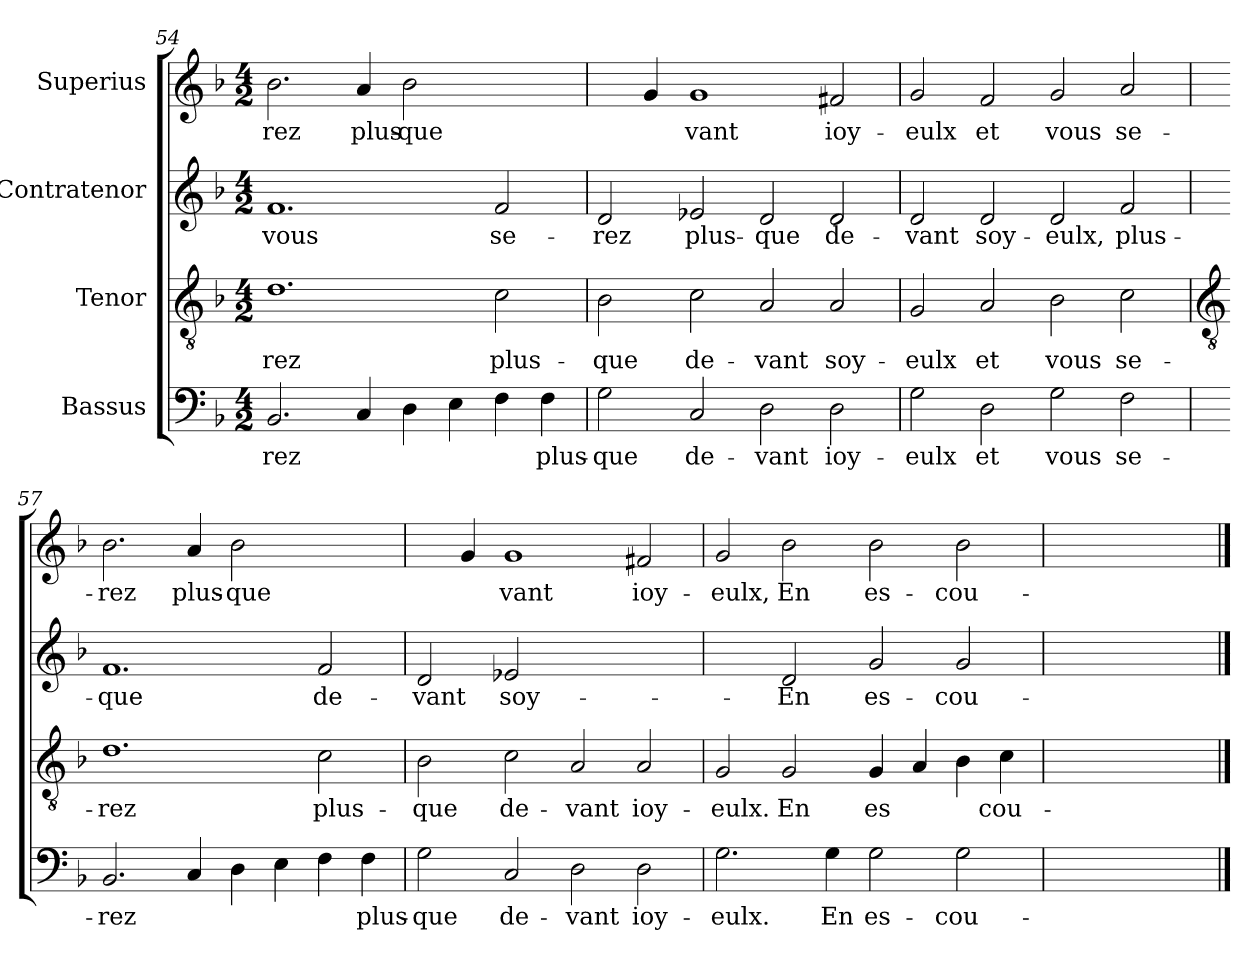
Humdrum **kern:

**kern	**text	**kern	**text	**kern	**text	**kern	**text
*part4	*part4	*part3	*part3	*part2	*part2	*part1	*part1
*staff4	*staff4	*staff3	*staff3	*staff2	*staff2	*staff1	*staff1
*I"Bassus	*	*I"Tenor	*	*I"Contratenor	*	*I"Superius	*
!!LO:LB:g=z
*clefF4	*	*clefGv2	*	*clefG2	*	*clefG2	*
*k[b-]	*	*k[b-]	*	*k[b-]	*	*k[b-]	*
*F:	*	*F:	*	*F:	*	*F:	*
*M4/2	*	*M4/2	*	*M4/2	*	*M4/2	*
=54	=54	=54	=54	=54	=54	=54	=54
!	!LO:LY:b	!	!LO:LY:b	!	!LO:LY:b	!	!LO:LY:b
2.BB-	rez	1.d	rez	1.f	vous	2.b-	-rez
!	!	!	!	!	!	!	!LO:LY:b
4C	.	.	.	.	.	4a	plus-
!	!	!	!	!	!	!	!LO:LY:b
4D	.	.	.	.	.	2b-	-que
4E	.	.	.	.	.	.	.
!	!	!	!LO:LY:b	!	!LO:LY:b	!	!LO:LY:b
4F	.	2c	plus-	2f	se-	[2ayy	de-
!	!LO:LY:b	!	!	!	!	!	!
4F	plus-	.	.	.	.	.	.
=55	=55	=55	=55	=55	=55	=55	=55
!	!LO:LY:b	!	!LO:LY:b	!	!LO:LY:b	!	!
2G	-que	2B-	-que	2d	-rez	4ayy]	.
.	.	.	.	.	.	4g	.
!	!LO:LY:b	!	!LO:LY:b	!	!LO:LY:b	!	!LO:LY:b
2C	de-	2c	de-	2e-	plus-	1g	-vant
!	!LO:LY:b	!	!LO:LY:b	!	!LO:LY:b	!	!
2D	-vant	2A	-vant	2d	-que	.	.
!	!LO:LY:b	!	!LO:LY:b	!	!LO:LY:b	!	!LO:LY:b
2D	ioy-	2A	soy-	2d	de-	2f#	ioy-
=56	=56	=56	=56	=56	=56	=56	=56
!	!LO:LY:b	!	!LO:LY:b	!	!LO:LY:b	!	!LO:LY:b
2G	-eulx	2G	-eulx	2d	-vant	2g	-eulx
!	!LO:LY:b	!	!LO:LY:b	!	!LO:LY:b	!	!LO:LY:b
2D	et	2A	et	2d	soy-	2f	et
!	!LO:LY:b	!	!LO:LY:b	!	!LO:LY:b	!	!LO:LY:b
2G	vous	2B-	vous	2d	-eulx,	2g	vous
!	!LO:LY:b	!	!LO:LY:b	!	!LO:LY:b	!	!LO:LY:b
2F	se-	2c	se-	2f	plus-	2a	se-
!!LO:LB:g=z
=57	=57	=57	=57	=57	=57	=57	=57
*	*	*clefGv2	*	*	*	*	*
!	!LO:LY:b	!	!LO:LY:b	!	!LO:LY:b	!	!LO:LY:b
2.BB-	-rez	1.d	-rez	1.f	-que	2.b-	-rez
!	!	!	!	!	!	!	!LO:LY:b
4C	.	.	.	.	.	4a	plus-
!	!	!	!	!	!	!	!LO:LY:b
4D	.	.	.	.	.	2b-	-que
4E	.	.	.	.	.	.	.
!	!	!	!LO:LY:b	!	!LO:LY:b	!	!LO:LY:b
4F	.	2c	plus-	2f	de-	[2ayy	de-
!	!LO:LY:b	!	!	!	!	!	!
4F	plus-	.	.	.	.	.	.
=58	=58	=58	=58	=58	=58	=58	=58
!	!LO:LY:b	!	!LO:LY:b	!	!LO:LY:b	!	!
2G	-que	2B-	-que	2d	-vant	4ayy]	.
.	.	.	.	.	.	4g	.
!	!LO:LY:b	!	!LO:LY:b	!	!LO:LY:b	!	!LO:LY:b
2C	de-	2c	de-	2e-	soy-	1g	-vant
!	!LO:LY:b	!	!LO:LY:b	!	!LO:LY:b	!	!
2D	-vant	2A	-vant	[1dyy	-eulx,	.	.
!	!LO:LY:b	!	!LO:LY:b	!	!	!	!LO:LY:b
2D	ioy-	2A	ioy-	.	.	2f#	ioy-
=59	=59	=59	=59	=59	=59	=59	=59
!	!LO:LY:b	!	!LO:LY:b	!	!	!	!LO:LY:b
2.G	-eulx.	2G	-eulx.	2dyy]	.	2g	-eulx,
!	!	!	!LO:LY:b	!	!LO:LY:b	!	!LO:LY:b
.	.	2G	En	2d	En	2b-	En
!	!LO:LY:b	!	!	!	!	!	!
4G	En	.	.	.	.	.	.
!	!LO:LY:b	!	!LO:LY:b	!	!LO:LY:b	!	!LO:LY:b
2G	es-	4G	es	2g	es-	2b-	es-
.	.	4A	.	.	.	.	.
!	!LO:LY:b	!	!	!	!LO:LY:b	!	!LO:LY:b
2G	-cou-	4B-	.	2g	-cou-	2b-	-cou-
!	!	!	!LO:LY:b	!	!	!	!
.	.	4c	cou-	.	.	.	.
=60	=60	=60	=60	=60	=60	=60	=60
!	!LO:LY:b	!	!LO:LY:b	!	!LO:LY:b	!	!LO:LY:b
0Dyy	-tant.	0dyy	-tant.	0f#yy	-tant.	0ayy	-tant.
==	==	==	==	==	==	==	==
*-	*-	*-	*-	*-	*-	*-	*-
